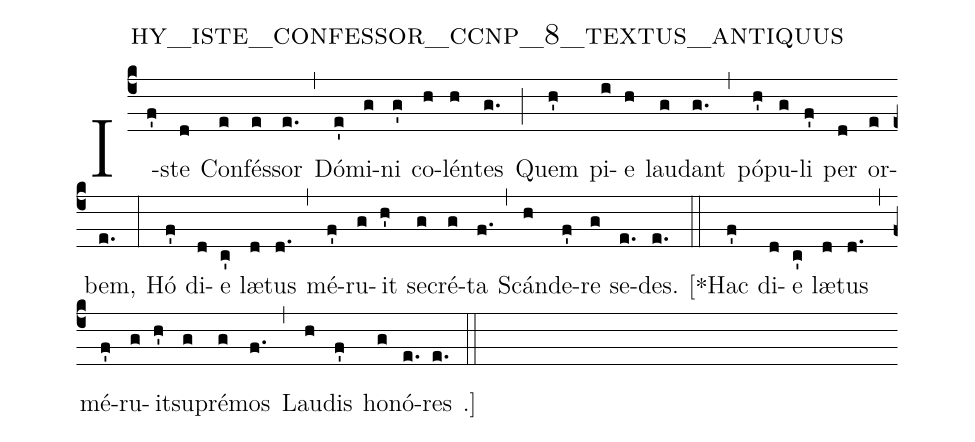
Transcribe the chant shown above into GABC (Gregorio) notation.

name: hy_iste_confessor_ccnp_8_textus_antiquus;
%%
(c4)I(f')ste(d) Con(e)fés(e)sor(e.) (,) Dó(e')mi(g)ni(g') co(h)lén(h)tes(g.) (;) Quem(h') pi(i)e(h) lau(g)dant(g.) (,) pó(h')pu(g)li(f') per(d) or(e)bem,(e.) (:) Hó(f') di(d)e(c') læ(d)tus(d.) (,) mé(f')ru(g)it(h') se(g)cré(g)ta(f.) (,) Scán(h)de(f')re(g) se(e.)des.(e.) (::)

<v>[</v>*Hac(f') di(d)e(c') læ(d)tus(d.) (,) mé(f')ru(g)it(h')su(g)pré(g)mos(f.) (,) Lau(h)dis(f') ho(g)nó(e.)res(e.) .<v>]</v> (::)

%2. Qui(f') pi(d)us,(e) pru(e)dens,(e.) (,) hú(e')mi(g)lis,(g') pu(h)dí(h)cus,(g.) (;) Só(h')bri(i)us,(h) ca(g)stus(g.) (,) fu(h')it(g) et(f') qui(d)é(e)tus,(e.) (:)
%Vi(f')ta(d) dum(c') præ(d)sens(d.) (,) ve(f')ge(g)tá(h')vit(g) e(g)jus(f.) (,)
%Cór(h)po(f')ris(g) ar(e.)tus.(e.) (::)
%
%3. Ad(f') sa(d)crum(e) cu(e)jus(e.) (,) tú(e')mu(g)lum(g') fre(h)quén(h)ter(g.) (;)
%Mem(h')bra(i) lan(h)guén(g)tem(g.) (,) mo(h')do(g) sa(f')ni(d)tá(e)ti,(e.) (:)
%Quó(f')li(d)bet(c') mor(d)bo(d.) (,) fú(f')e(g)rint(h') gra(g)vá(g)ta,(f.) (,)
%Re(h)sti(f')tu(g)ún(e.)tur.(e.) (::)
%
%4. Un(f')de(d) nunc(e) no(e)ster(e.) (,) cho(e')rus(g) in(g') ho(h)nó(h)rem(g.) (;)
%I(h')psi(i)us,(h) hym(g)num(g.) (,) ca(h')nit(g) hunc(f') li(d)bén(e)ter:(e.) (:)
%Ut(f') pi(d)is(c') e(d)jus(d.) (,) mé(f')ri(g)tis(h') ju(g)vé(g)mur(f.) (,)
%Om(h)ne(f') per(g) æ(e.)vum.(e.) (::)
%
%5. Sit(f') sa(d)lus(e) il(e)li,(e.) (,) de(e')cus(g) at(g')que(h) vir(h)tus,(g.) (;)
%Qui(h') su(i)pra(h) cæ(g)li(g.) (,) ré(h')si(g)dens(f') ca(d)cú(e)men,(e.) (:)
%Tó(f')ti(d)us(c') mun(d)di(d.) (,) má(f')chi(g)nam(h') gu(g)bér(g)nat(f.) (,)
%Tri(h)nus(f') et(g) u(e.)nus.(e.) (::)
